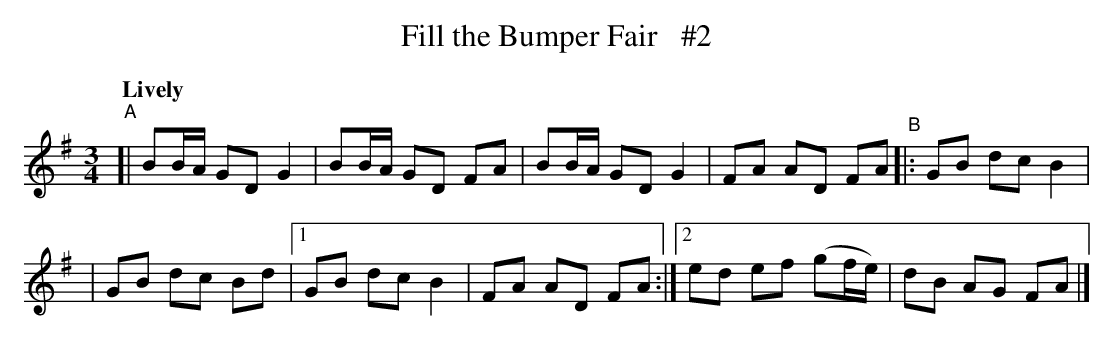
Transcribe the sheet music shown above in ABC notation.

X:1
T: Fill the Bumper Fair   #2
Q: "Lively"
M: 3/4
L: 1/8
K: G
"^A"[| BB/A/ GD G2 | BB/A/ GD FA | BB/A/ GD G2 | FA AD FA "^B"|: GB dc B2 |
| GB dc Bd |1 GB dc B2 | FA AD FA :|2 ed ef (gf/e/) | dB AG FA |]
